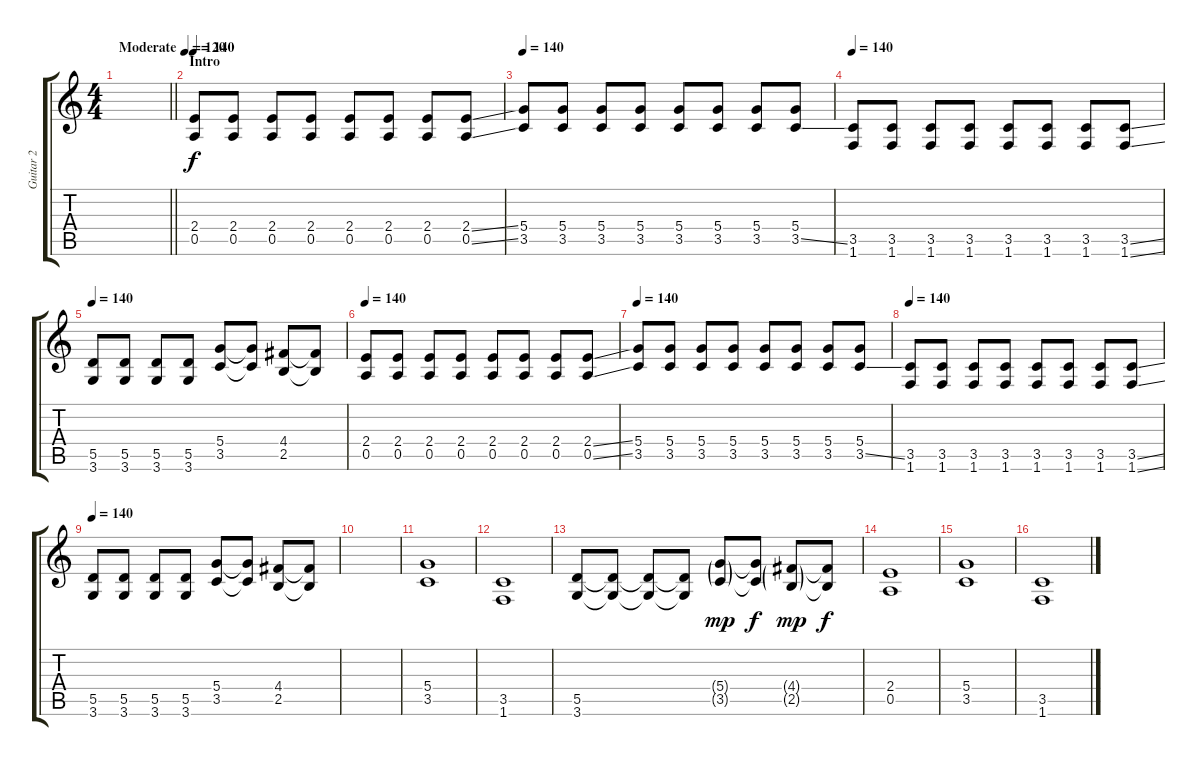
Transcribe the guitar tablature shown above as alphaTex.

\track ("Guitar 2" "Guitar 2") {instrument distortionguitar}
\staff {score tabs}
\tuning (E4 B3 G3 D3 A2 E2) {hide}
\ts (4 4)
\tempo (120 "Moderate")
\tempo 300
\tempo (120 "Moderate")
\clef g2
\barLineRight lightlight
\ks c
|
\section ("" "Intro")
\tempo 140
(2.4 0.5).8 (2.4 0.5).8 (2.4 0.5).8 (2.4 0.5).8 (2.4 0.5).8 (2.4 0.5).8 (2.4 0.5).8 (2.4{ss} 0.5{ss}).8 |
\tempo 140
(5.4 3.5).8 (5.4 3.5).8 (5.4 3.5).8 (5.4 3.5).8 (5.4 3.5).8 (5.4 3.5).8 (5.4 3.5).8 (5.4 3.5{ss}).8 |
\tempo 140
(3.5 1.6).8 (3.5 1.6).8 (3.5 1.6).8 (3.5 1.6).8 (3.5 1.6).8 (3.5 1.6).8 (3.5 1.6).8 (3.5{ss} 1.6{ss}).8 |
\tempo 140
(5.5 3.6).8 (5.5 3.6).8 (5.5 3.6).8 (5.5 3.6).8 (5.4 3.5).8 (5.4{t} 3.5{t}).8 (4.4 2.5).8 (4.4{t} 2.5{t}).8 |
\tempo 140
(2.4 0.5).8 (2.4 0.5).8 (2.4 0.5).8 (2.4 0.5).8 (2.4 0.5).8 (2.4 0.5).8 (2.4 0.5).8 (2.4{ss} 0.5{ss}).8 |
\tempo 140
(5.4 3.5).8 (5.4 3.5).8 (5.4 3.5).8 (5.4 3.5).8 (5.4 3.5).8 (5.4 3.5).8 (5.4 3.5).8 (5.4 3.5{ss}).8 |
\tempo 140
(3.5 1.6).8 (3.5 1.6).8 (3.5 1.6).8 (3.5 1.6).8 (3.5 1.6).8 (3.5 1.6).8 (3.5 1.6).8 (3.5{ss} 1.6{ss}).8 |
\tempo 140
(5.5 3.6).8 (5.5 3.6).8 (5.5 3.6).8 (5.5 3.6).8 (5.4 3.5).8 (5.4{t} 3.5{t}).8 (4.4 2.5).8 (4.4{t} 2.5{t}).8 |
|
(5.4 3.5).1 |
(3.5 1.6).1 |
(5.5 3.6).8 (5.5{t} 3.6{t}).8 (5.5{t} 3.6{t}).8 (5.5{t} 3.6{t}).8 (5.4{g} 3.5{g}).8{dy mp} (5.4{t} 3.5{t}).8{dy f} (4.4{g} 2.5{g}).8{dy mp} (4.4{t} 2.5{t}).8{dy f} |
(2.4 0.5).1 |
(5.4 3.5).1 |
(3.5 1.6).1
